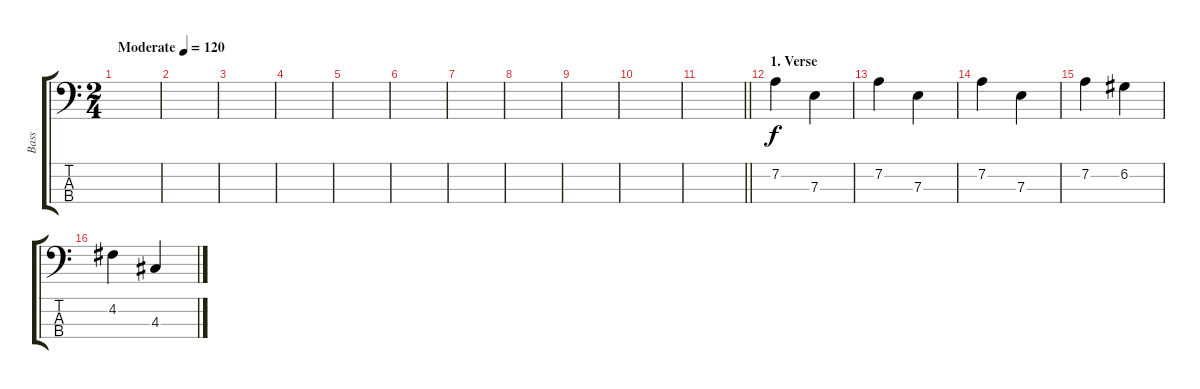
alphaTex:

\track ("Bass" "Bass") {instrument electricbassfinger}
\staff {score tabs}
\tuning (G2 D2 A1 E1) {hide}
\ts (2 4)
\tempo (120 "Moderate")
\clef f4
\ks c
|
|
|
|
|
|
|
|
|
|
\barLineRight lightlight
|
\section ("" "1. Verse")
7.2.4 7.3.4 |
7.2.4 7.3.4 |
7.2.4 7.3.4 |
7.2.4 6.2.4 |
4.2.4 4.3.4
